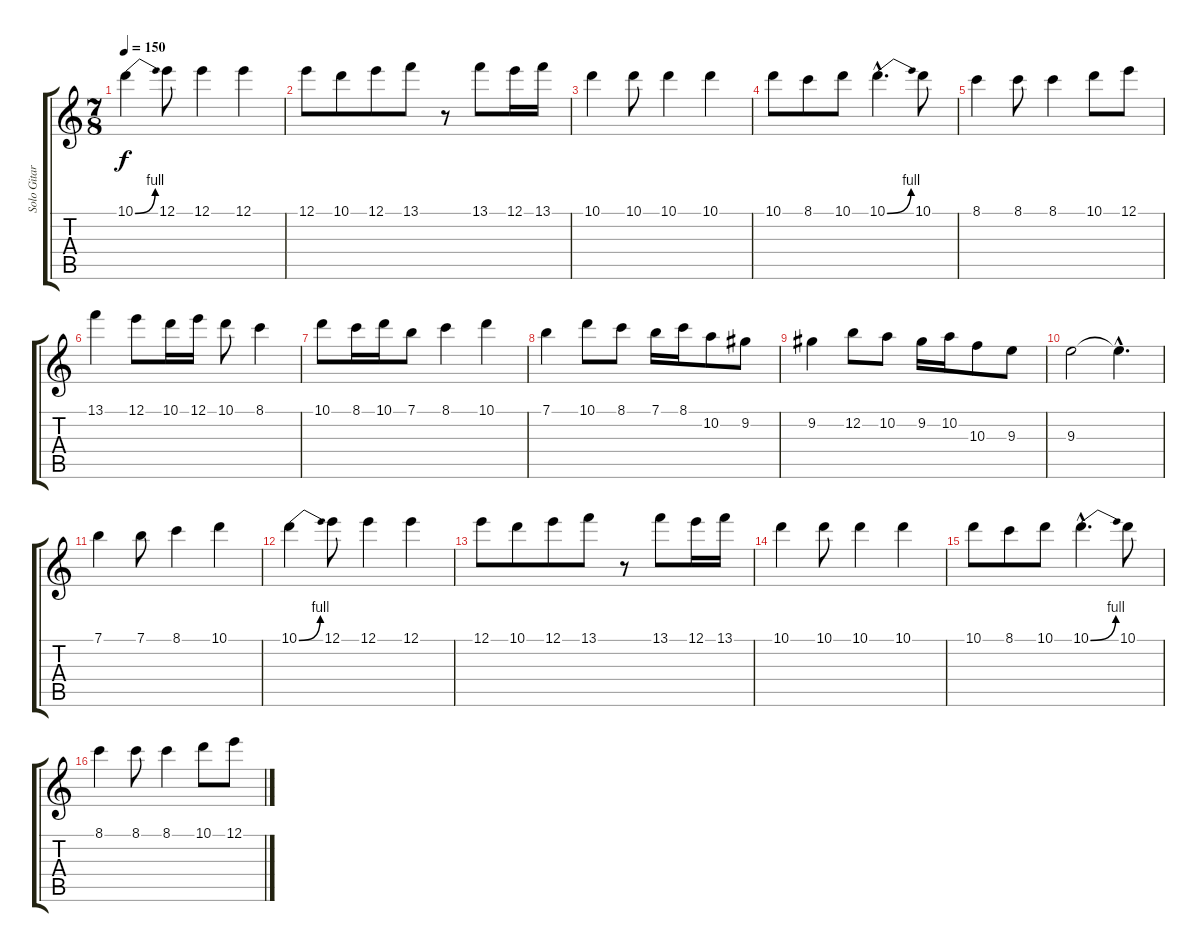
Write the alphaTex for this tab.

\track ("Solo Gitara" "Solo Gitar") {instrument overdrivenguitar}
\staff {score tabs}
\tuning (E4 B3 G3 D3 A2 E2) {hide}
\ts (7 8)
\tempo 150
\clef g2
\ks c
10.1{be (bend 0 0 60 4)}.4{dy f} 12.1.8 12.1.4 12.1.4 |
12.1.8 10.1.8 12.1.8 13.1.8 r.8 13.1.8 12.1.16 13.1.16 |
10.1.4 10.1.8 10.1.4 10.1.4 |
10.1.8 8.1.8 10.1.8 10.1{be (bend 0 0 60 4) hac}.4{d} 10.1.8 |
8.1.4 8.1.8 8.1.4 10.1.8 12.1.8 |
13.1.4 12.1.8 10.1.16 12.1.16 10.1.8 8.1.4 |
10.1.8 8.1.16 10.1.16 7.1.8 8.1.4 10.1.4 |
7.1.4 10.1.8 8.1.8 7.1.16 8.1.16 10.2.8 9.2.8 |
9.2.4 12.2.8 10.2.8 9.2.16 10.2.16 10.3.8 9.3.8 |
9.3.2 9.3{hac t}.4{d} |
7.1.4 7.1.8 8.1.4 10.1.4 |
10.1{be (bend 0 0 60 4)}.4 12.1.8 12.1.4 12.1.4 |
12.1.8 10.1.8 12.1.8 13.1.8 r.8 13.1.8 12.1.16 13.1.16 |
10.1.4 10.1.8 10.1.4 10.1.4 |
10.1.8 8.1.8 10.1.8 10.1{be (bend 0 0 60 4) hac}.4{d} 10.1.8 |
8.1.4 8.1.8 8.1.4 10.1.8 12.1.8
